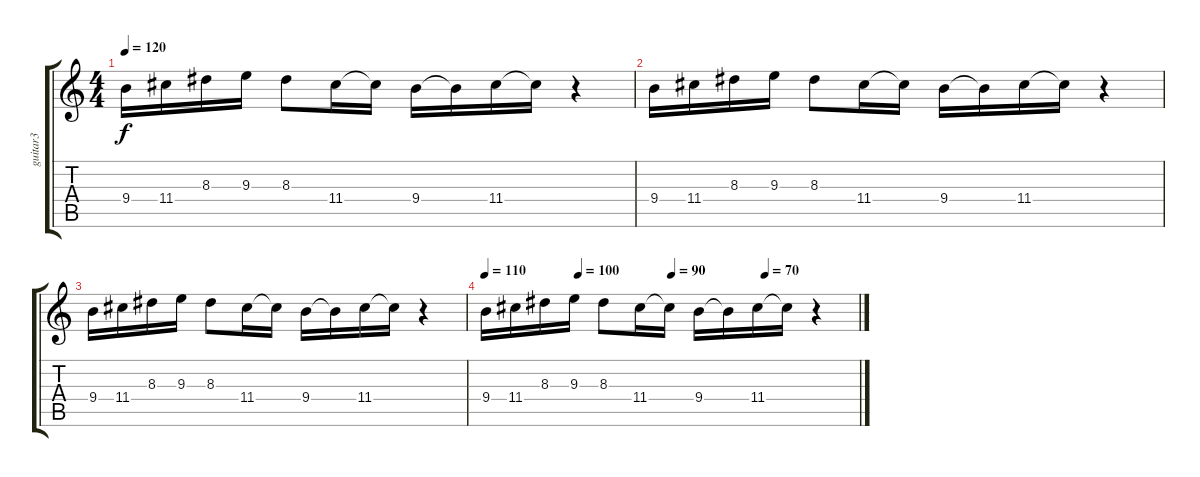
\track ("guitar3" "guitar3") {instrument distortionguitar}
\staff {score tabs}
\tuning (E4 B3 G3 D3 A2 E2) {hide}
\ts (4 4)
\tempo 120
\clef g2
\ks c
9.4.16{dy f volume 9} 11.4.16 8.3.16 9.3.16 8.3.8 11.4.16 11.4{t}.16 9.4.16 9.4{t}.16 11.4.16 11.4{t}.16 r.4 |
9.4.16{volume 9} 11.4.16 8.3.16 9.3.16 8.3.8 11.4.16 11.4{t}.16 9.4.16 9.4{t}.16 11.4.16 11.4{t}.16 r.4 |
9.4.16{volume 9} 11.4.16 8.3.16 9.3.16 8.3.8 11.4.16 11.4{t}.16 9.4.16 9.4{t}.16 11.4.16 11.4{t}.16 r.4 |
\tempo 110
\tempo (100 0.25)
\tempo (90 0.5)
\tempo (70 0.75)
9.4.16{volume 9} 11.4.16 8.3.16 9.3.16 8.3.8 11.4.16 11.4{t}.16 9.4.16 9.4{t}.16 11.4.16 11.4{t}.16 r.4
